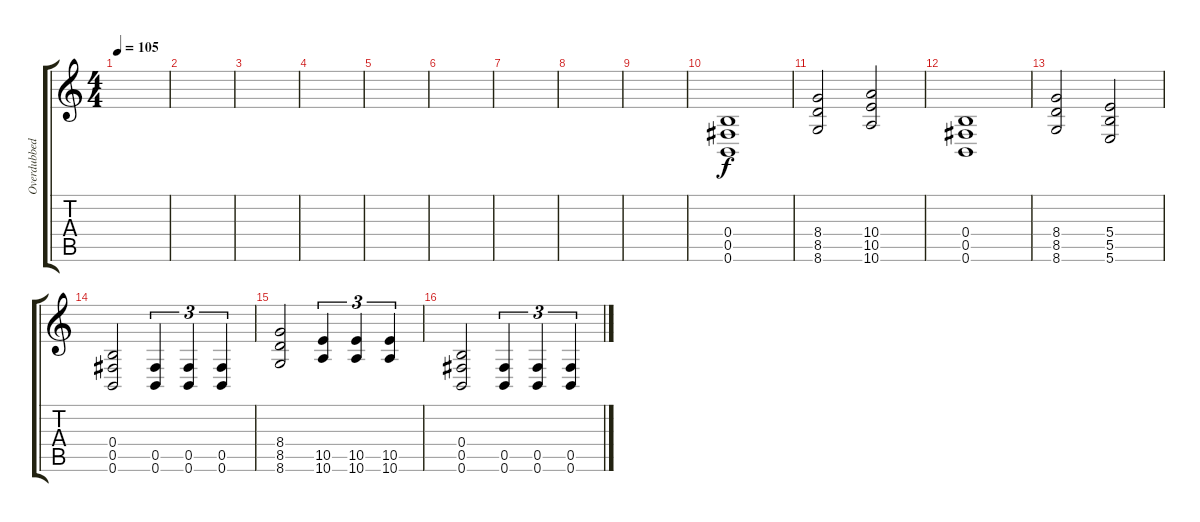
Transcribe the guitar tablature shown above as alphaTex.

\track ("Overdubbed Guitar" "Overdubbed") {instrument overdrivenguitar}
\staff {score tabs}
\tuning (Db4 Ab3 E3 B2 Gb2 B1) {hide}
\ts (4 4)
\tempo 105
\clef g2
\ks c
|
|
|
|
|
|
|
|
|
(0.4 0.5 0.6).1 |
(8.4 8.5 8.6).2 (10.4 10.5 10.6).2 |
(0.4 0.5 0.6).1 |
(8.4 8.5 8.6).2 (5.4 5.5 5.6).2 |
(0.4 0.5 0.6).2 (0.5 0.6).4{tu (3 2)} (0.5 0.6).4{tu (3 2)} (0.5 0.6).4{tu (3 2)} |
(8.4 8.5 8.6).2 (10.5 10.6).4{tu (3 2)} (10.5 10.6).4{tu (3 2)} (10.5 10.6).4{tu (3 2)} |
(0.4 0.5 0.6).2 (0.5 0.6).4{tu (3 2)} (0.5 0.6).4{tu (3 2)} (0.5 0.6).4{tu (3 2)}
